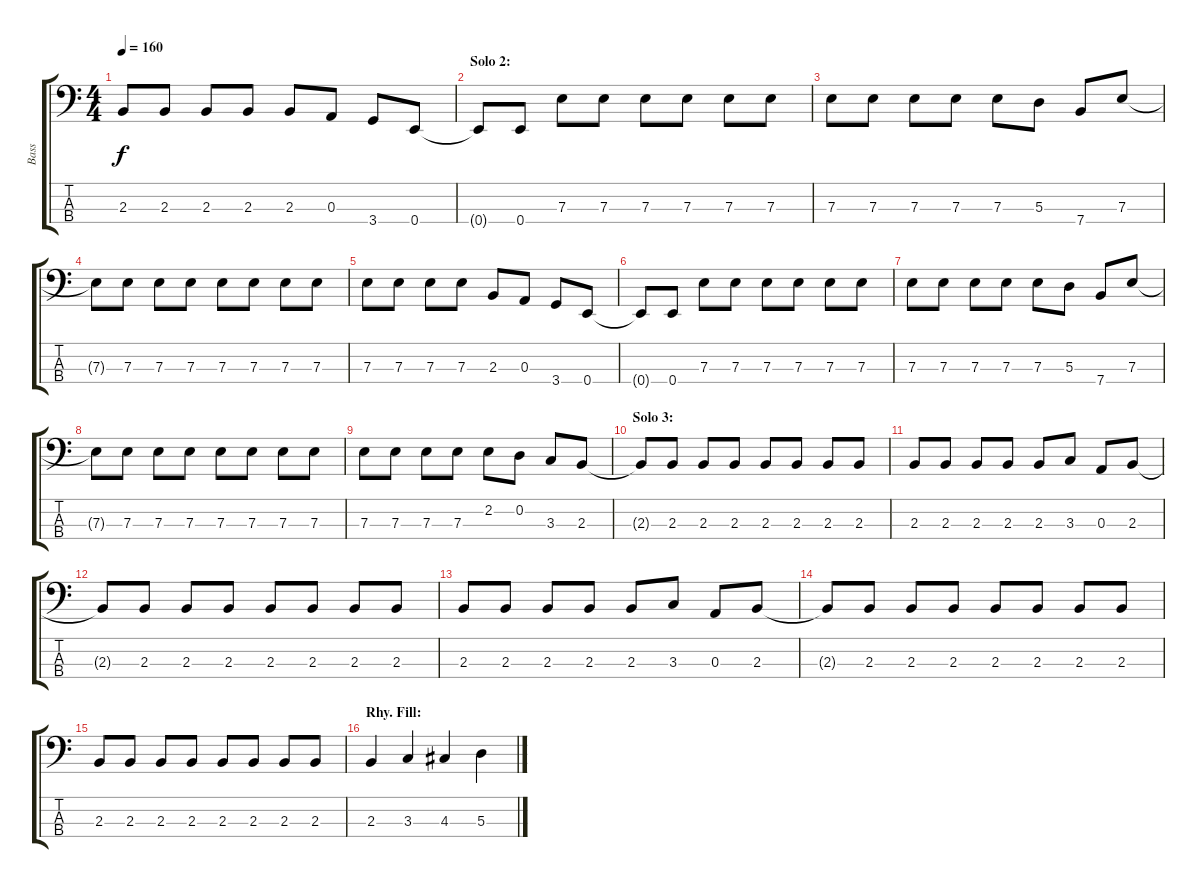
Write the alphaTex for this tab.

\track ("Bass" "Bass") {instrument electricbasspick}
\staff {score tabs}
\tuning (G2 D2 A1 E1) {hide}
\ts (4 4)
\tempo 160
\clef f4
\ks c
2.3.8{dy f} 2.3.8 2.3.8 2.3.8 2.3.8 0.3.8 3.4.8 0.4.8 |
\section ("" "Solo 2:")
0.4{t}.8 0.4.8 7.3.8 7.3.8 7.3.8 7.3.8 7.3.8 7.3.8 |
7.3.8 7.3.8 7.3.8 7.3.8 7.3.8 5.3.8 7.4.8 7.3.8 |
7.3{t}.8 7.3.8 7.3.8 7.3.8 7.3.8 7.3.8 7.3.8 7.3.8 |
7.3.8 7.3.8 7.3.8 7.3.8 2.3.8 0.3.8 3.4.8 0.4.8 |
0.4{t}.8 0.4.8 7.3.8 7.3.8 7.3.8 7.3.8 7.3.8 7.3.8 |
7.3.8 7.3.8 7.3.8 7.3.8 7.3.8 5.3.8 7.4.8 7.3.8 |
7.3{t}.8 7.3.8 7.3.8 7.3.8 7.3.8 7.3.8 7.3.8 7.3.8 |
7.3.8 7.3.8 7.3.8 7.3.8 2.2.8 0.2.8 3.3.8 2.3.8 |
\section ("" "Solo 3:")
2.3{t}.8 2.3.8 2.3.8 2.3.8 2.3.8 2.3.8 2.3.8 2.3.8 |
2.3.8 2.3.8 2.3.8 2.3.8 2.3.8 3.3.8 0.3.8 2.3.8 |
2.3{t}.8 2.3.8 2.3.8 2.3.8 2.3.8 2.3.8 2.3.8 2.3.8 |
2.3.8 2.3.8 2.3.8 2.3.8 2.3.8 3.3.8 0.3.8 2.3.8 |
2.3{t}.8 2.3.8 2.3.8 2.3.8 2.3.8 2.3.8 2.3.8 2.3.8 |
2.3.8 2.3.8 2.3.8 2.3.8 2.3.8 2.3.8 2.3.8 2.3.8 |
\section ("" "Rhy. Fill:")
2.3.4 3.3.4 4.3.4 5.3.4
